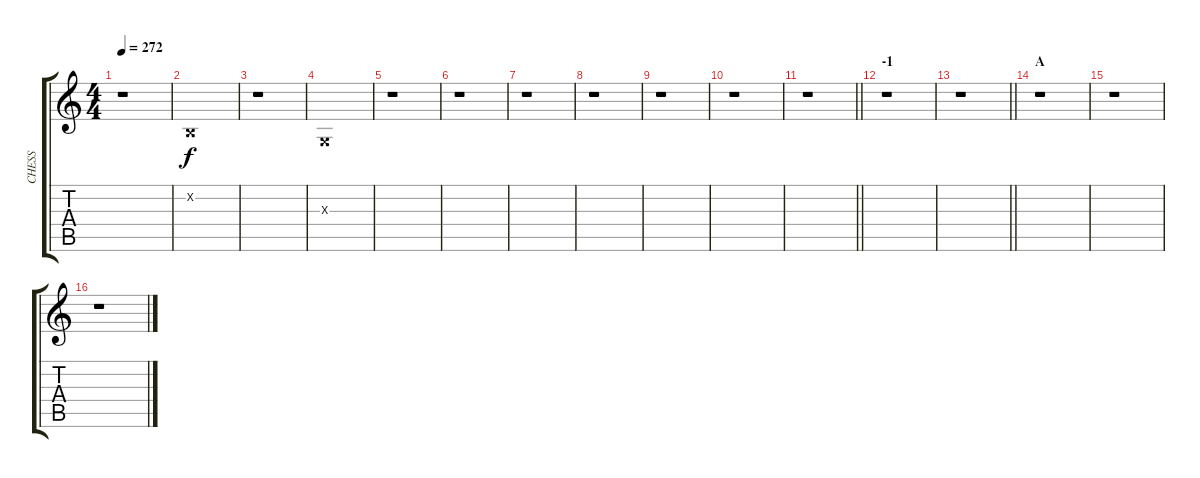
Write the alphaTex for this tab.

\track ("CHESS" "CHESS") {instrument lead1square}
\staff {score tabs}
\tuning (E4 B3 G3 D3 A2 E2) {hide}
\ts (4 4)
\tempo 272
\clef g2
\ks c
r.1{dy f} |
0.2{x}.1 |
r.1 |
0.3{x}.1 |
r.1 |
r.1 |
r.1 |
r.1 |
r.1 |
r.1 |
\barLineRight lightlight
r.1 |
\section ("" "-1")
r.1 |
\barLineRight lightlight
r.1 |
\section ("" "A")
r.1 |
r.1 |
r.1
